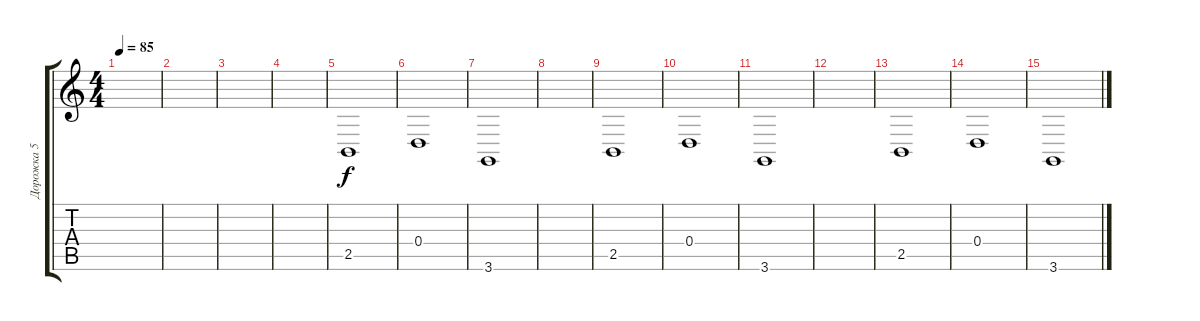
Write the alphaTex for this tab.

\track ("Дорожка 5" "Дорожка 5") {instrument rockorgan}
\staff {score tabs}
\tuning (E4 B3 G3 D3 A2 E2) {hide}
\ts (4 4)
\tempo 85
\clef g2
\ks c
|
|
|
|
2.5.1 |
0.4.1 |
3.6.1 |
|
2.5.1 |
0.4.1 |
3.6.1 |
|
2.5.1 |
0.4.1 |
3.6.1
